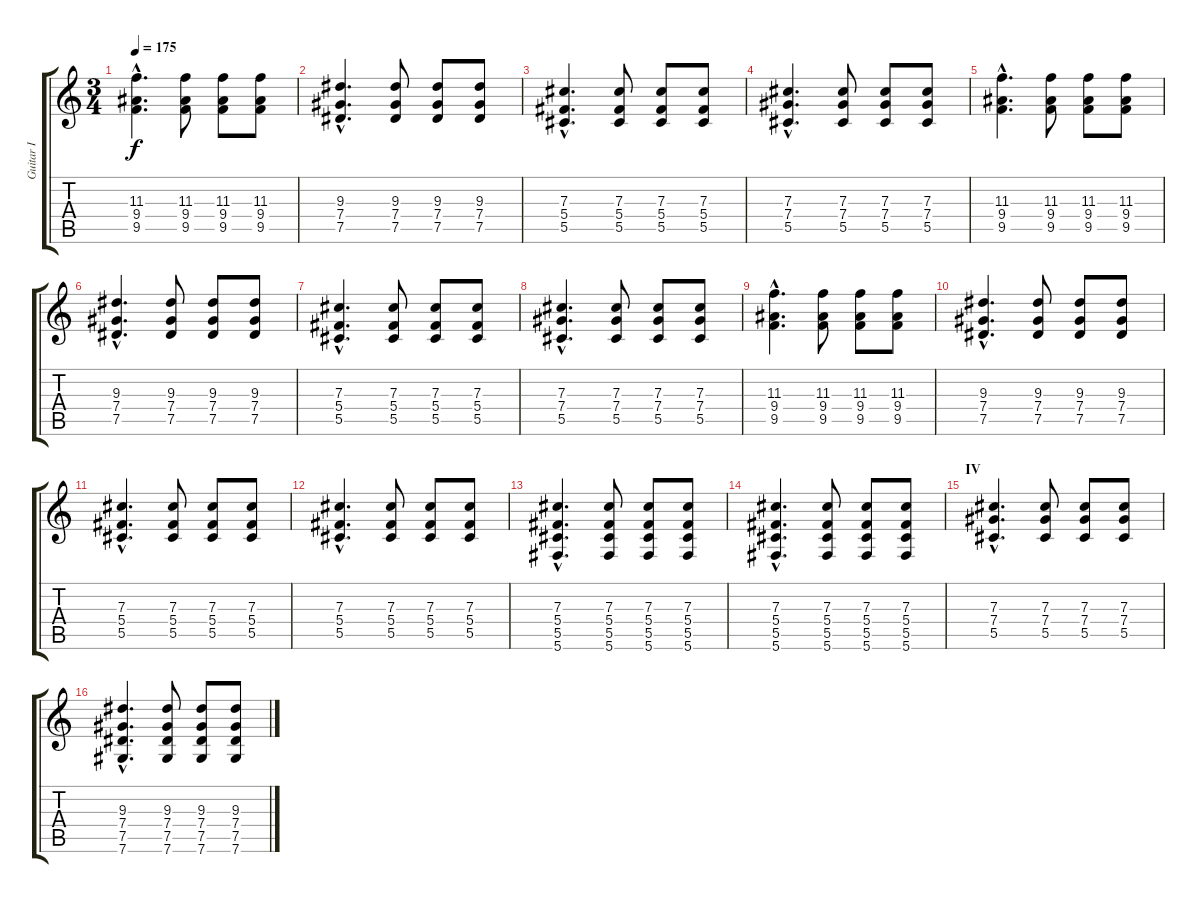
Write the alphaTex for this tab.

\track ("Guitar I" "Guitar I") {instrument distortionguitar}
\staff {score tabs}
\tuning (Eb4 Bb3 Gb3 Db3 Ab2 Db2) {hide}
\ts (3 4)
\tempo 175
\clef g2
\ks c
(11.3{hac} 9.4{hac} 9.5{hac}).4{d dy f} (11.3 9.4 9.5).8 (11.3 9.4 9.5).8 (11.3 9.4 9.5).8 |
(9.3{hac} 7.4{hac} 7.5{hac}).4{d} (9.3 7.4 7.5).8 (9.3 7.4 7.5).8 (9.3 7.4 7.5).8 |
(7.3{hac} 5.4{hac} 5.5{hac}).4{d} (7.3 5.4 5.5).8 (7.3 5.4 5.5).8 (7.3 5.4 5.5).8 |
(7.3{hac} 7.4{hac} 5.5{hac}).4{d} (7.3 7.4 5.5).8 (7.3 7.4 5.5).8 (7.3 7.4 5.5).8 |
(11.3{hac} 9.4{hac} 9.5{hac}).4{d} (11.3 9.4 9.5).8 (11.3 9.4 9.5).8 (11.3 9.4 9.5).8 |
(9.3{hac} 7.4{hac} 7.5{hac}).4{d} (9.3 7.4 7.5).8 (9.3 7.4 7.5).8 (9.3 7.4 7.5).8 |
(7.3{hac} 5.4{hac} 5.5{hac}).4{d} (7.3 5.4 5.5).8 (7.3 5.4 5.5).8 (7.3 5.4 5.5).8 |
(7.3{hac} 7.4{hac} 5.5{hac}).4{d} (7.3 7.4 5.5).8 (7.3 7.4 5.5).8 (7.3 7.4 5.5).8 |
(11.3{hac} 9.4{hac} 9.5{hac}).4{d} (11.3 9.4 9.5).8 (11.3 9.4 9.5).8 (11.3 9.4 9.5).8 |
(9.3{hac} 7.4{hac} 7.5{hac}).4{d} (9.3 7.4 7.5).8 (9.3 7.4 7.5).8 (9.3 7.4 7.5).8 |
(7.3{hac} 5.4{hac} 5.5{hac}).4{d} (7.3 5.4 5.5).8 (7.3 5.4 5.5).8 (7.3 5.4 5.5).8 |
(7.3{hac} 5.4{hac} 5.5{hac}).4{d} (7.3 5.4 5.5).8 (7.3 5.4 5.5).8 (7.3 5.4 5.5).8 |
(7.3{hac} 5.4{hac} 5.5{hac} 5.6{hac}).4{d} (7.3 5.4 5.5 5.6).8 (7.3 5.4 5.5 5.6).8 (7.3 5.4 5.5 5.6).8 |
(7.3{hac} 5.4{hac} 5.5{hac} 5.6{hac}).4{d} (7.3 5.4 5.5 5.6).8 (7.3 5.4 5.5 5.6).8 (7.3 5.4 5.5 5.6).8 |
\section ("" "IV")
(7.3{hac} 7.4{hac} 5.5{hac}).4{d} (7.3 7.4 5.5).8 (7.3 7.4 5.5).8 (7.3 7.4 5.5).8 |
(9.3{hac} 7.4{hac} 7.5{hac} 7.6{hac}).4{d} (9.3 7.4 7.5 7.6).8 (9.3 7.4 7.5 7.6).8 (9.3 7.4 7.5 7.6).8
